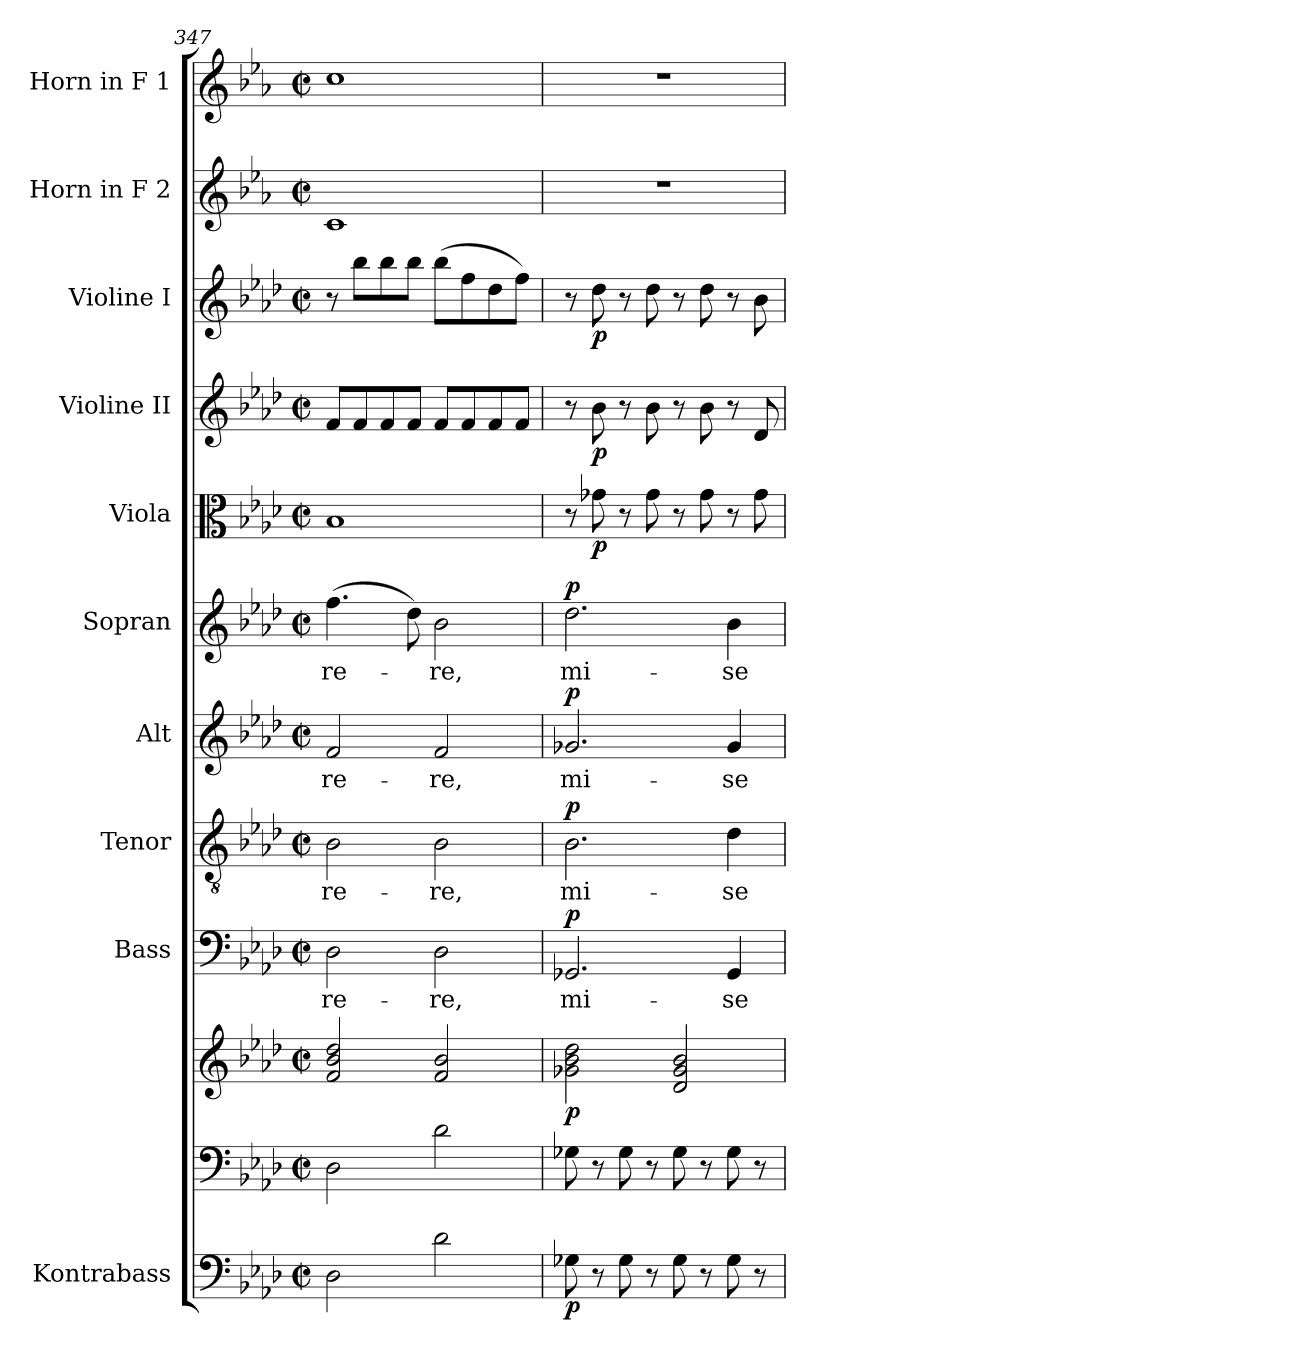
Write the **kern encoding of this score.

**kern	**dynam	**kern	**kern	**dynam	**kern	**text	**dynam	**kern	**text	**dynam	**kern	**text	**dynam	**kern	**text	**dynam	**kern	**dynam	**kern	**dynam	**kern	**dynam	**kern	**kern
*part11	*part11	*part10	*part10	*part10	*part9	*part9	*part9	*part8	*part8	*part8	*part7	*part7	*part7	*part6	*part6	*part6	*part5	*part5	*part4	*part4	*part3	*part3	*part2	*part1
*staff12	*staff12	*staff11	*staff10	*staff10/11	*staff9	*staff9	*staff9	*staff8	*staff8	*staff8	*staff7	*staff7	*staff7	*staff6	*staff6	*staff6	*staff5	*staff5	*staff4	*staff4	*staff3	*staff3	*staff2	*staff1
*I"Kontrabass	*	*	*	*	*I"Bass	*	*	*I"Tenor	*	*	*I"Alt	*	*	*I"Sopran	*	*	*I"Viola	*	*I"Violine II	*	*I"Violine I	*	*I"Horn in F 2	*I"Horn in F 1
*I'Kb.	*	*	*	*	*I'B	*	*	*I'T	*	*	*I'A	*	*	*I'S	*	*	*I'Vla.	*	*I'Vl. II	*	*I'Vl. I	*	*I'Hrn. 2	*I'Hrn. 1
*clefF4	*	*clefF4	*clefG2	*	*clefF4	*	*	*clefGv2	*	*	*clefG2	*	*	*clefG2	*	*	*clefC3	*	*clefG2	*	*clefG2	*	*clefG2	*clefG2
*ITrd7c12	*	*	*	*	*	*	*	*	*	*	*	*	*	*	*	*	*	*	*	*	*	*	*ITrd4c7	*ITrd4c7
*k[b-e-a-d-]	*	*k[b-e-a-d-]	*k[b-e-a-d-]	*	*k[b-e-a-d-]	*	*	*k[b-e-a-d-]	*	*	*k[b-e-a-d-]	*	*	*k[b-e-a-d-]	*	*	*k[b-e-a-d-]	*	*k[b-e-a-d-]	*	*k[b-e-a-d-]	*	*k[b-e-a-d-]	*k[b-e-a-d-]
*A-:	*	*A-:	*A-:	*	*A-:	*	*	*A-:	*	*	*A-:	*	*	*A-:	*	*	*A-:	*	*A-:	*	*A-:	*	*A-:	*A-:
*M2/2	*	*M2/2	*M2/2	*	*M2/2	*	*	*M2/2	*	*	*M2/2	*	*	*M2/2	*	*	*M2/2	*	*M2/2	*	*M2/2	*	*M2/2	*M2/2
*met(c|)	*	*met(c|)	*met(c|)	*	*met(c|)	*	*	*met(c|)	*	*	*met(c|)	*	*	*met(c|)	*	*	*met(c|)	*	*met(c|)	*	*met(c|)	*	*met(c|)	*met(c|)
=347	=347	=347	=347	=347	=347	=347	=347	=347	=347	=347	=347	=347	=347	=347	=347	=347	=347	=347	=347	=347	=347	=347	=347	=347
!	!	!	!	!	!	!LO:LY:b	!	!	!LO:LY:b	!	!	!LO:LY:b	!	!	!LO:LY:b	!	!	!	!	!	!	!	!	!
2DD-\	.	2D-\	2f/ 2b-/ 2dd-/	.	2D-\	-re-	.	2B-\	-re-	.	2f/	-re-	.	(>4.ff\	-re-	.	1B-	.	8f/L	.	8r	.	1F	1f
.	.	.	.	.	.	.	.	.	.	.	.	.	.	.	.	.	.	.	8f/	.	8bb-\L	.	.	.
.	.	.	.	.	.	.	.	.	.	.	.	.	.	.	.	.	.	.	8f/	.	8bb-\	.	.	.
.	.	.	.	.	.	.	.	.	.	.	.	.	.	8dd-\)	.	.	.	.	8f/J	.	8bb-\J	.	.	.
!	!	!	!	!	!	!LO:LY:b	!	!	!LO:LY:b	!	!	!LO:LY:b	!	!	!LO:LY:b	!	!	!	!	!	!	!	!	!
2D-\	.	2d-\	2f/ 2b-/	.	2D-\	-re,	.	2B-\	-re,	.	2f/	-re,	.	2b-\	-re,	.	.	.	8f/L	.	(>8bb-\L	.	.	.
.	.	.	.	.	.	.	.	.	.	.	.	.	.	.	.	.	.	.	8f/	.	8ff\	.	.	.
.	.	.	.	.	.	.	.	.	.	.	.	.	.	.	.	.	.	.	8f/	.	8dd-\	.	.	.
.	.	.	.	.	.	.	.	.	.	.	.	.	.	.	.	.	.	.	8f/J	.	8ff\J)	.	.	.
=348	=348	=348	=348	=348	=348	=348	=348	=348	=348	=348	=348	=348	=348	=348	=348	=348	=348	=348	=348	=348	=348	=348	=348	=348
!	!LO:DY:b	!	!	!LO:DY:b	!	!LO:LY:b	!LO:DY:a	!	!LO:LY:b	!LO:DY:a	!	!LO:LY:b	!LO:DY:a	!	!LO:LY:b	!LO:DY:a	!	!	!	!	!	!	!	!
8GG-X\	p	8G-X\	2g-X\ 2b-\ 2dd-\	p	2.GG-X/	mi-	p	2.B-\	mi-	p	2.g-X/	mi-	p	2.dd-\	mi-	p	8r	.	8r	.	8r	.	1r	1r
!	!	!	!	!	!	!	!	!	!	!	!	!	!	!	!	!	!	!LO:DY:b	!	!LO:DY:b	!	!LO:DY:b	!	!
8r	.	8r	.	.	.	.	.	.	.	.	.	.	.	.	.	.	8g-X\	p	8b-\	p	8dd-\	p	.	.
8GG-\	.	8G-\	.	.	.	.	.	.	.	.	.	.	.	.	.	.	8r	.	8r	.	8r	.	.	.
8r	.	8r	.	.	.	.	.	.	.	.	.	.	.	.	.	.	8g-\	.	8b-\	.	8dd-\	.	.	.
8GG-\	.	8G-\	2d-/ 2g-/ 2b-/	.	.	.	.	.	.	.	.	.	.	.	.	.	8r	.	8r	.	8r	.	.	.
8r	.	8r	.	.	.	.	.	.	.	.	.	.	.	.	.	.	8g-\	.	8b-\	.	8dd-\	.	.	.
!	!	!	!	!	!	!LO:LY:b	!	!	!LO:LY:b	!	!	!LO:LY:b	!	!	!LO:LY:b	!	!	!	!	!	!	!	!	!
8GG-\	.	8G-\	.	.	4GG-/	-se-	.	4d-\	-se-	.	4g-/	-se-	.	4b-\	-se-	.	8r	.	8r	.	8r	.	.	.
8r	.	8r	.	.	.	.	.	.	.	.	.	.	.	.	.	.	8g-\	.	8d-/	.	8b-\	.	.	.
=	=	=	=	=	=	=	=	=	=	=	=	=	=	=	=	=	=	=	=	=	=	=	=	=
*-	*-	*-	*-	*-	*-	*-	*-	*-	*-	*-	*-	*-	*-	*-	*-	*-	*-	*-	*-	*-	*-	*-	*-	*-
